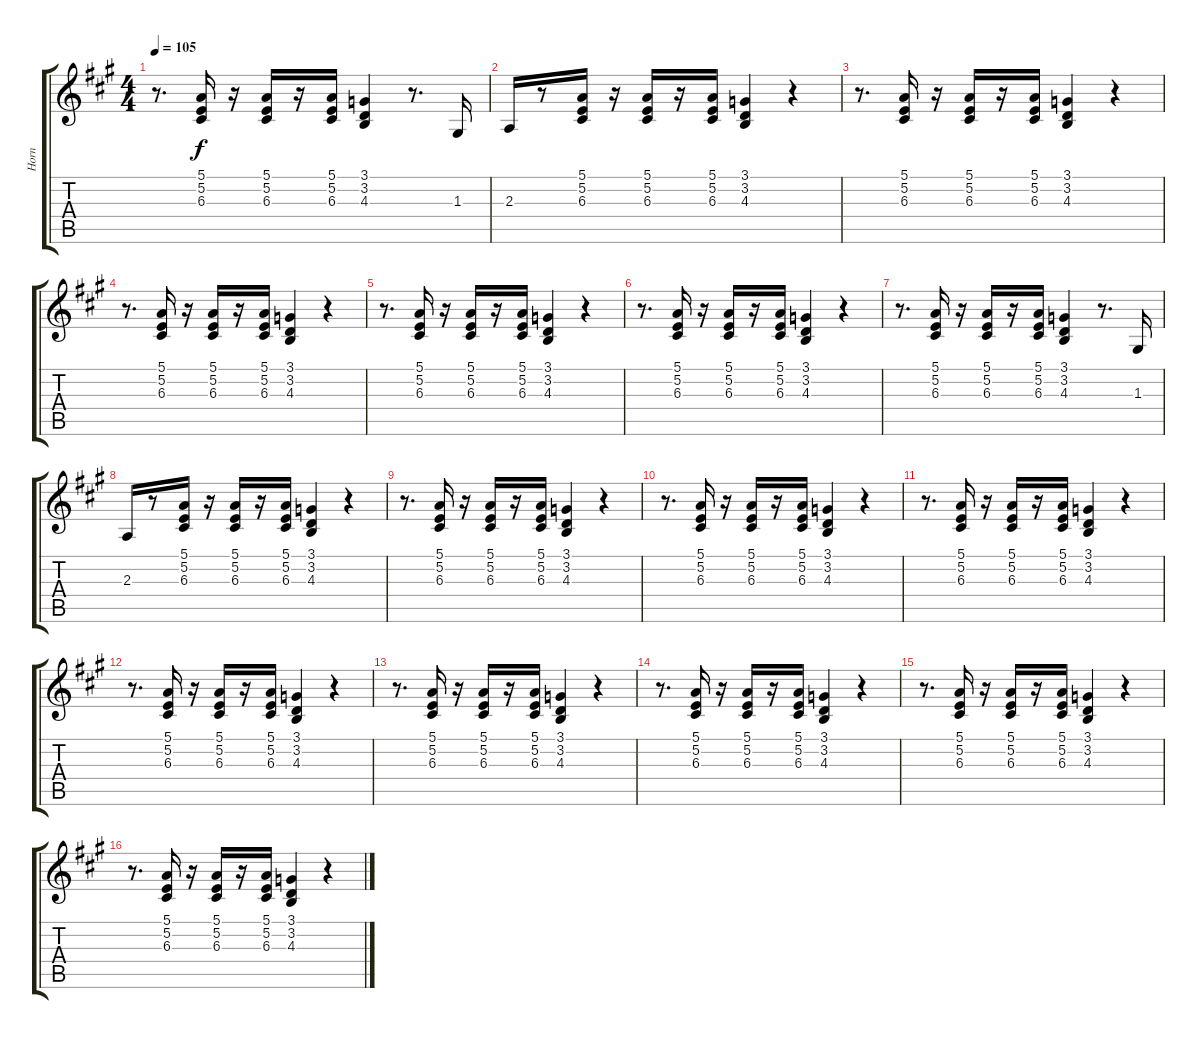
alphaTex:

\track ("Horn" "Horn") {instrument brasssection}
\staff {score tabs}
\tuning (E4 B3 G3 D3 A2 E2) {hide}
\ts (4 4)
\tempo 105
\clef g2
\ks a
r.8{d dy f} (5.1 5.2 6.3).16 r.16 (5.1 5.2 6.3).16 r.16 (5.1 5.2 6.3).16 (3.1 3.2 4.3).4 r.8{d} 1.3.16 |
2.3.16 r.8 (5.1 5.2 6.3).16 r.16 (5.1 5.2 6.3).16 r.16 (5.1 5.2 6.3).16 (3.1 3.2 4.3).4 r.4 |
r.8{d} (5.1 5.2 6.3).16 r.16 (5.1 5.2 6.3).16 r.16 (5.1 5.2 6.3).16 (3.1 3.2 4.3).4 r.4 |
r.8{d} (5.1 5.2 6.3).16 r.16 (5.1 5.2 6.3).16 r.16 (5.1 5.2 6.3).16 (3.1 3.2 4.3).4 r.4 |
r.8{d} (5.1 5.2 6.3).16 r.16 (5.1 5.2 6.3).16 r.16 (5.1 5.2 6.3).16 (3.1 3.2 4.3).4 r.4 |
r.8{d} (5.1 5.2 6.3).16 r.16 (5.1 5.2 6.3).16 r.16 (5.1 5.2 6.3).16 (3.1 3.2 4.3).4 r.4 |
r.8{d} (5.1 5.2 6.3).16 r.16 (5.1 5.2 6.3).16 r.16 (5.1 5.2 6.3).16 (3.1 3.2 4.3).4 r.8{d} 1.3.16 |
2.3.16 r.8 (5.1 5.2 6.3).16 r.16 (5.1 5.2 6.3).16 r.16 (5.1 5.2 6.3).16 (3.1 3.2 4.3).4 r.4 |
r.8{d} (5.1 5.2 6.3).16 r.16 (5.1 5.2 6.3).16 r.16 (5.1 5.2 6.3).16 (3.1 3.2 4.3).4 r.4 |
r.8{d} (5.1 5.2 6.3).16 r.16 (5.1 5.2 6.3).16 r.16 (5.1 5.2 6.3).16 (3.1 3.2 4.3).4 r.4 |
r.8{d} (5.1 5.2 6.3).16 r.16 (5.1 5.2 6.3).16 r.16 (5.1 5.2 6.3).16 (3.1 3.2 4.3).4 r.4 |
r.8{d} (5.1 5.2 6.3).16 r.16 (5.1 5.2 6.3).16 r.16 (5.1 5.2 6.3).16 (3.1 3.2 4.3).4 r.4 |
r.8{d} (5.1 5.2 6.3).16 r.16 (5.1 5.2 6.3).16 r.16 (5.1 5.2 6.3).16 (3.1 3.2 4.3).4 r.4 |
r.8{d} (5.1 5.2 6.3).16 r.16 (5.1 5.2 6.3).16 r.16 (5.1 5.2 6.3).16 (3.1 3.2 4.3).4 r.4 |
r.8{d} (5.1 5.2 6.3).16 r.16 (5.1 5.2 6.3).16 r.16 (5.1 5.2 6.3).16 (3.1 3.2 4.3).4 r.4 |
r.8{d} (5.1 5.2 6.3).16 r.16 (5.1 5.2 6.3).16 r.16 (5.1 5.2 6.3).16 (3.1 3.2 4.3).4 r.4
